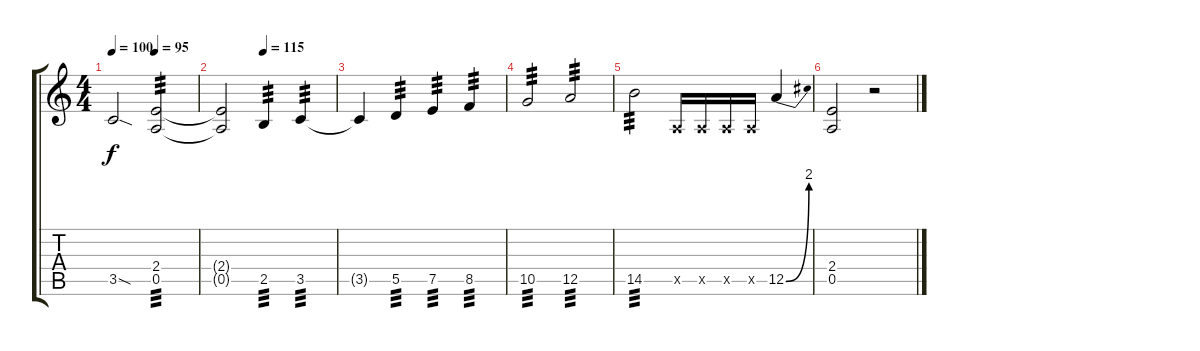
\track "" {instrument distortionguitar}
\staff {score tabs}
\tuning (E4 B3 G3 D3 A2 E2) {hide}
\ts (4 4)
\tempo 100
\tempo (95 0.5)
\clef g2
\ks c
3.5{sod}.2{dy f} (2.4 0.5).2{tp 3} |
\tempo (115 0.375)
(2.4{t} 0.5{t}).2 2.5.4{tp 3} 3.5.4{tp 3} |
3.5{t}.4 5.5.4{tp 3} 7.5.4{tp 3} 8.5.4{tp 3} |
10.5.2{tp 3} 12.5.2{tp 3} |
14.5.2{tp 3} 0.5{x}.16 0.5{x}.16 0.5{x}.16 0.5{x}.16 12.5{be (bend 0 0 60 8)}.4 |
(2.4 0.5).2 r.2
